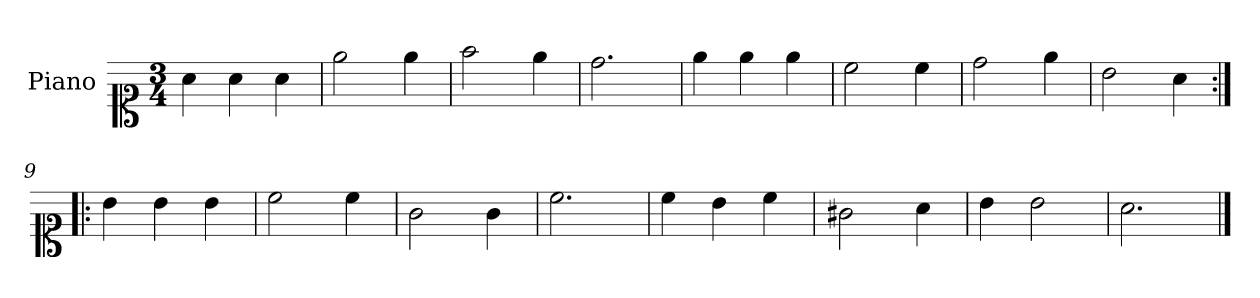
**kern
*part1
*staff1
*I"Piano
*I'Pno.
*clefC1
*k[]
*M3/4
=1
4a\
4a\
4a\
=2
2ee\
4ee\
=3
2ff\
4ee\
=4
2.dd\
=5
4ee\
4ee\
4ee\
=6
2cc\
4cc\
=7
2dd\
4ee\
=8
2b\
4a\
=9:|!|:
4b\
4b\
4b\
=10
2cc\
4cc\
=11
2g\
4g\
=12
2.cc\
=13
4cc\
4b\
4cc\
=14
2g#X\
4a\
=15
4b\
2b\
=16
2.a\
==
*-
